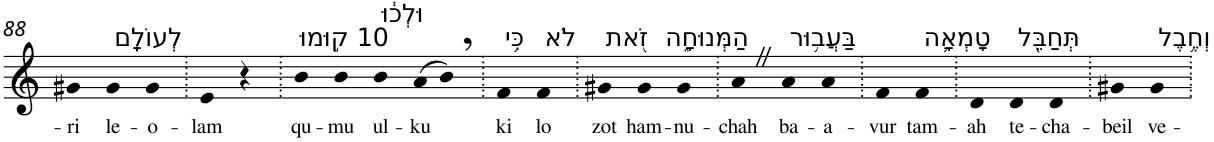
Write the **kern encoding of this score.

**kern	**text
*part1	*part1
*staff1	*staff1
*I"Piano	*
*I'Pno	*
!!LO:PB:g=z
*clefG2	*
*k[]	*
=88	=88
!	!LO:LY:b
4g#X	-ri
!LO:TX:a:t=לְעוֹלָֽם	!
!	!LO:LY:b
4g#	le-
!	!LO:LY:b
4g#	-o-
=89.	=89.
!	!LO:LY:b
4e	-lam
4r	.
=90.	=90.
!LO:TX:a:t=10 ק֣וּמוּ	!
!	!LO:LY:b
4b	qu-
!	!LO:LY:b
4b	-mu
!LO:TX:a:t=וּלְכ֔וּ	!
!	!LO:LY:b
4b	ul-
!	!LO:LY:b
(>8a	-ku
8b,)	.
=91.	=91.
!LO:TX:a:t=כִּ֥י	!
!	!LO:LY:b
4f	ki
!LO:TX:a:t=לֹא	!
!	!LO:LY:b
4f	lo
=92.	=92.
!LO:TX:a:t=זֹ֖את	!
!	!LO:LY:b
4g#X	zot
!LO:TX:a:t=הַמְּנוּחָ֑ה	!
!	!LO:LY:b
4g#	ham-
!	!LO:LY:b
4g#	-nu-
=93.	=93.
!	!LO:LY:b
4aZ	-chah
!LO:TX:a:t=בַּעֲב֥וּר	!
!	!LO:LY:b
4a	ba-
!	!LO:LY:b
4a	-a-
=94.	=94.
!	!LO:LY:b
4f	-vur
!LO:TX:a:t=טָמְאָ֛ה	!
!	!LO:LY:b
4f	tam-
=95.	=95.
!	!LO:LY:b
4d	-ah
!LO:TX:a:t=תְּחַבֵּ֖ל	!
!	!LO:LY:b
4d	te-
!	!LO:LY:b
4d	-cha-
=96.	=96.
!	!LO:LY:b
4g#X	-beil
!LO:TX:a:t=וְחֶ֥בֶל	!
!	!LO:LY:b
4g#	ve-
=.	=.
*-	*-
